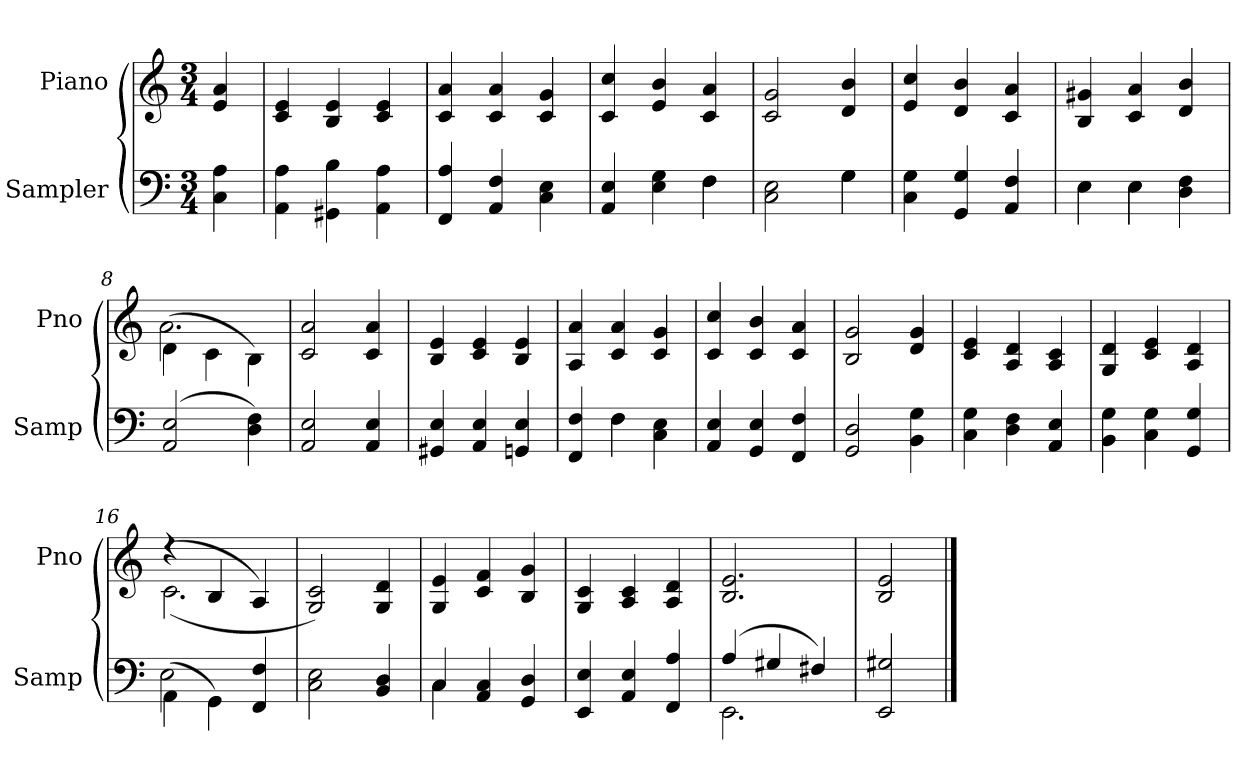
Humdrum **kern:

**kern	**kern
*part2	*part1
*staff2	*staff1
*I"Sampler	*I"Piano
*I'Samp	*I'Pno
*clefF4	*clefG2
*M3/4	*M3/4
=1	=1
4C 4A	4e 4a
=2	=2
4AA 4A	4c 4e
4GG#X 4B	4B 4e
4AA 4A	4c 4e
=3	=3
4FF 4A	4c 4a
4AA 4F	4c 4a
4C 4E	4c 4g
=4	=4
*^	*
4AA 4E	2ryy	4c 4cc
4E 4G	.	4e 4b
4F\	4F	4c 4a
=5	=5	=5
2C 2E	2ryy	2c 2g
4G\	4G	4d 4b
*v	*v	*
=6	=6
4C 4G	4e 4cc
4GG 4G	4d 4b
4AA 4F	4c 4a
=7	=7
*^	*
4E\	4E	4B 4g#X
4E\	4E	4c 4a
4D 4F	4ryy	4d 4b
*v	*v	*
=8	=8
*	*^
(2AA 2E	(4d\	2.a
.	4c\	.
4D 4F)	4B\)	.
*	*v	*v
=9	=9
2AA 2E	2c 2a
4AA 4E	4c 4a
=10	=10
4GG#X 4E	4B 4e
4AA 4E	4c 4e
4GGn 4E	4B 4e
=11	=11
*^	*
4FF 4F	4ryy	4A 4a
4F\	4F	4c 4a
4C 4E	4ryy	4c 4g
*v	*v	*
=12	=12
4AA 4E	4c 4cc
4GG 4E	4c 4b
4FF 4F	4c 4a
=13	=13
2GG 2D	2B 2g
4BB 4G	4d 4g
=14	=14
4C 4G	4c 4e
4D 4F	4A 4d
4AA 4E	4A 4c
=15	=15
4BB 4G	4G 4d
4C 4G	4c 4e
4GG 4G	4A 4d
=16	=16
*^	*^
(4AA\	2E	(4r	(2.c
4GG\)	.	4B/	.
4FF 4F	4ryy	4A/)	.
*v	*v	*	*
*	*v	*v
=17	=17
2C 2E	2G 2c)
4BB 4D	4G 4d
=18	=18
*^	*
4C/	4C	4G 4e
4AA 4C	2ryy	4c 4f
4GG 4D	.	4B 4g
*v	*v	*
=19	=19
4EE 4E	4G 4c
4AA 4E	4A 4c
4FF 4A	4A 4d
=20	=20
*^	*
(4A/	2.EE	2.B 2.e
4G#X/	.	.
4F#X/)	.	.
*v	*v	*
=21	=21
2EE 2G#X	2B 2e
==	==
*-	*-
